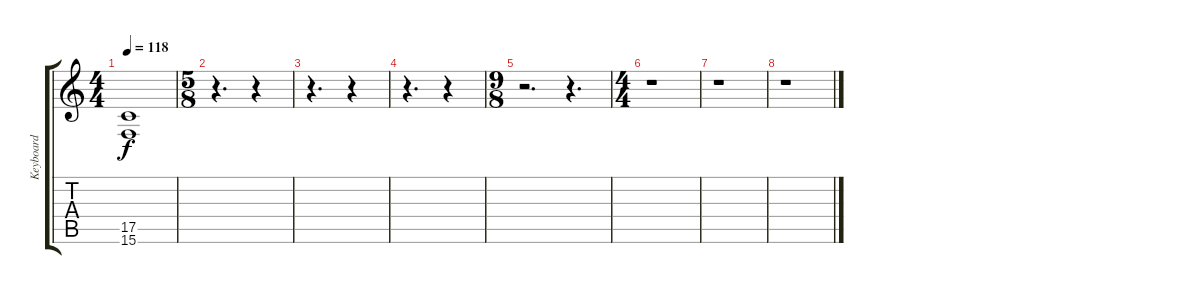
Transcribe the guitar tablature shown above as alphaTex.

\track ("Keyboard" "Keyboard") {instrument synthstrings1}
\staff {score tabs}
\tuning (D4 A3 F3 C3 G2 D2) {hide}
\ts (4 4)
\tempo 118
\clef g2
\ks c
(17.5 15.6{t}).1{dy f} |
\ts (5 8)
r.4{d} r.4 |
r.4{d} r.4 |
r.4{d} r.4 |
\ts (9 8)
r.2{d} r.4{d} |
\ts (4 4)
r.1 |
r.1 |
r.1
